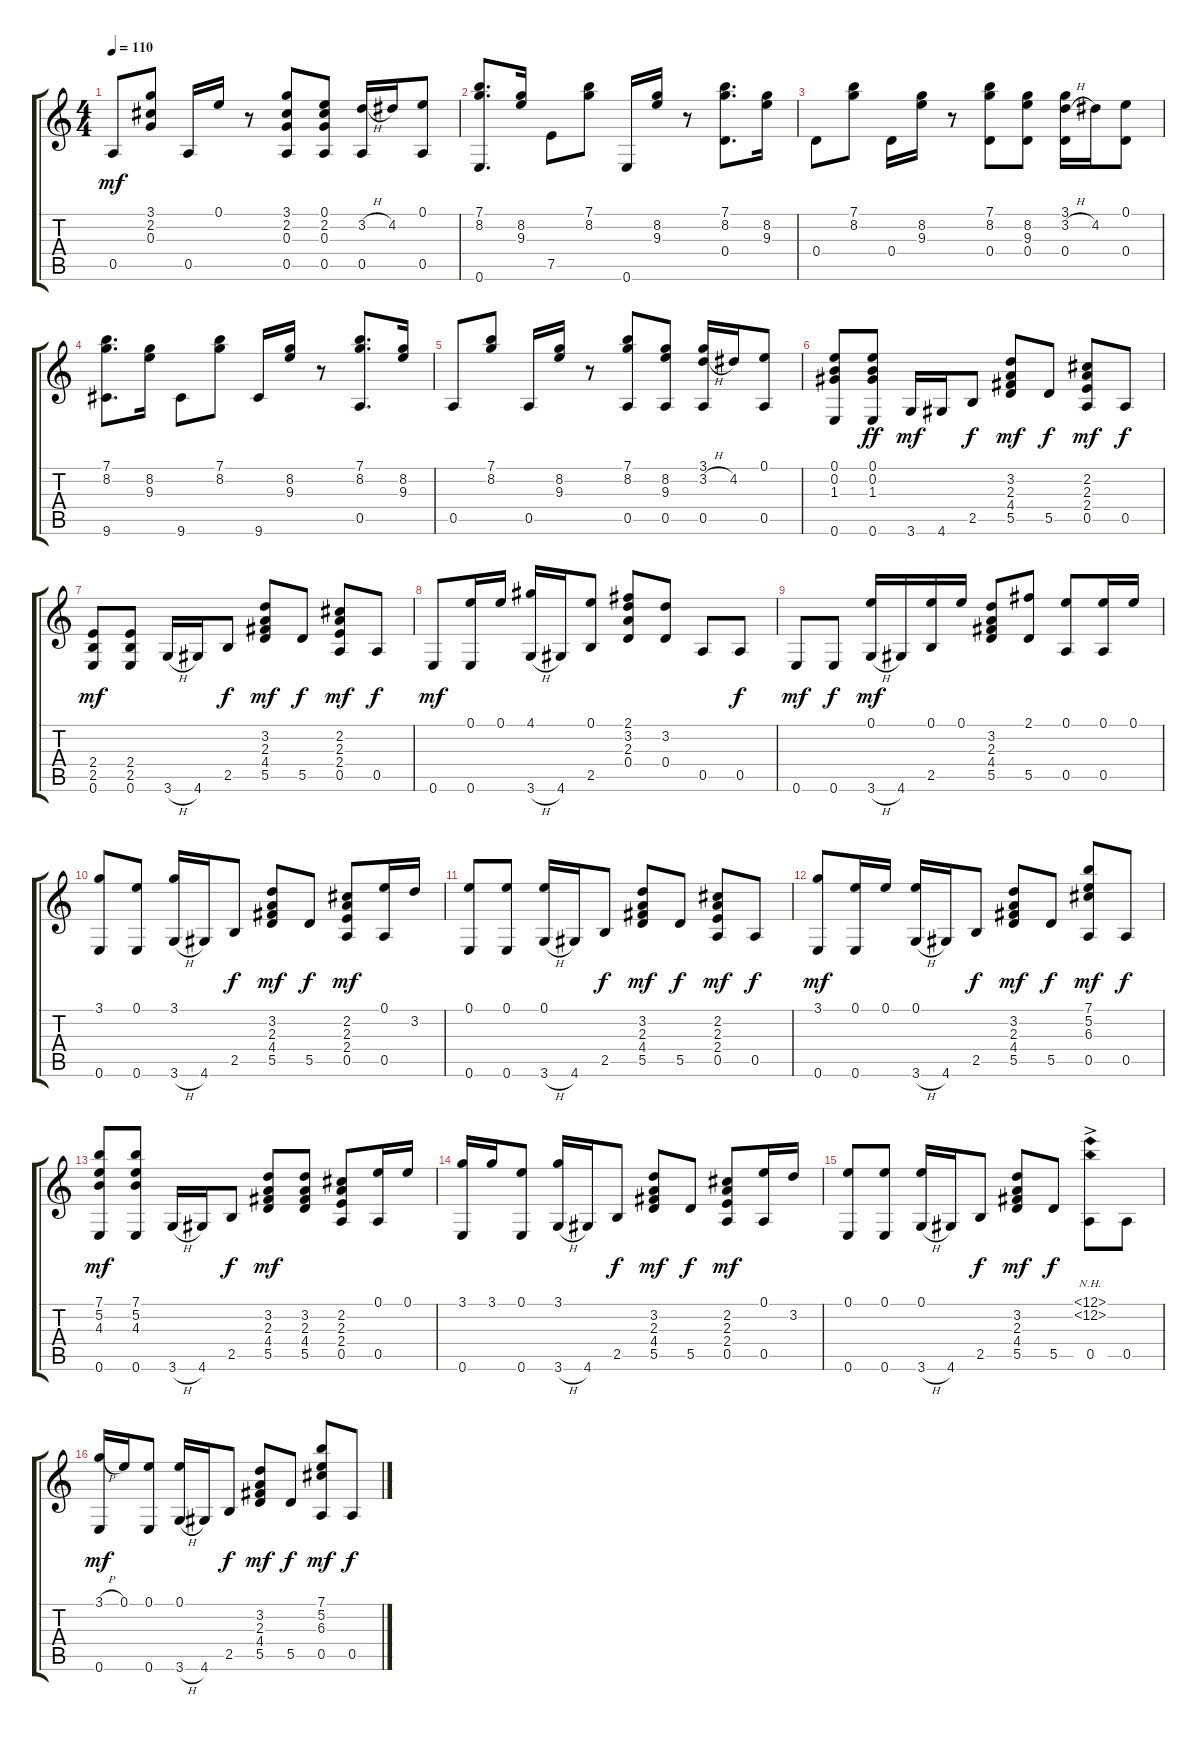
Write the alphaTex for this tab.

\track "" {instrument acousticguitarnylon}
\staff {score tabs}
\tuning (E4 B3 G3 D3 A2 E2) {hide}
\ts (4 4)
\tempo 110
\clef g2
\ks c
0.5.8{dy mf} (3.1 2.2 0.3).8 0.5.16 0.1.16 r.8 (3.1 2.2 0.3 0.5).8 (0.1 2.2 0.3 0.5).8 (3.2{h} 0.5).16 4.2.16 (0.1 0.5).8 |
(7.1 8.2 0.6).8{d} (8.2 9.3).16 7.5.8 (7.1 8.2).8 0.6.16 (8.2 9.3).16 r.8 (7.1 8.2 0.4).8{d} (8.2 9.3).16 |
0.4.8 (7.1 8.2).8 0.4.16 (8.2 9.3).16 r.8 (7.1 8.2 0.4).8 (8.2 9.3 0.4).8 (3.1 3.2{h} 0.4).16 4.2.16 (0.1 0.4).8 |
(7.1 8.2 9.6).8{d} (8.2 9.3).16 9.6.8 (7.1 8.2).8 9.6.16 (8.2 9.3).16 r.8 (7.1 8.2 0.5).8{d} (8.2 9.3).16 |
0.5.8 (7.1 8.2).8 0.5.16 (8.2 9.3).16 r.8 (7.1 8.2 0.5).8 (8.2 9.3 0.5).8 (3.1 3.2{h} 0.5).16 4.2.16 (0.1 0.5).8 |
(0.1 0.2 1.3 0.6).8 (0.1 0.2 1.3 0.6).8{dy ff} 3.6.16{dy mf} 4.6.16 2.5.8{dy f} (3.2 2.3 4.4 5.5).8{dy mf} 5.5.8{dy f} (2.2 2.3 2.4 0.5).8{dy mf} 0.5.8{dy f} |
(2.4 2.5 0.6).8{dy mf} (2.4 2.5 0.6).8 3.6{h}.16 4.6.16 2.5.8{dy f} (3.2 2.3 4.4 5.5).8{dy mf} 5.5.8{dy f} (2.2 2.3 2.4 0.5).8{dy mf} 0.5.8{dy f} |
0.6.8{dy mf} (0.1 0.6).16 0.1.16 (4.1 3.6{h}).16 4.6.16 (0.1 2.5).8 (2.1 3.2 2.3 0.4).8 (3.2 0.4).8 0.5.8 0.5.8{dy f} |
0.6.8{dy mf} 0.6.8{dy f} (0.1 3.6{h}).16{dy mf} 4.6.16 (0.1 2.5).16 0.1.16 (3.2 2.3 4.4 5.5).8 (2.1 5.5).8 (0.1 0.5).8 (0.1 0.5).16 0.1.16 |
(3.1 0.6).8 (0.1 0.6).8 (3.1 3.6{h}).16 4.6.16 2.5.8{dy f} (3.2 2.3 4.4 5.5).8{dy mf} 5.5.8{dy f} (2.2 2.3 2.4 0.5).8{dy mf} (0.1 0.5).16 3.2.16 |
(0.1 0.6).8 (0.1 0.6).8 (0.1 3.6{h}).16 4.6.16 2.5.8{dy f} (3.2 2.3 4.4 5.5).8{dy mf} 5.5.8{dy f} (2.2 2.3 2.4 0.5).8{dy mf} 0.5.8{dy f} |
(3.1 0.6).8{dy mf} (0.1 0.6).16 0.1.16 (0.1 3.6{h}).16 4.6.16 2.5.8{dy f} (3.2 2.3 4.4 5.5).8{dy mf} 5.5.8{dy f} (7.1 5.2 6.3 0.5).8{dy mf} 0.5.8{dy f} |
(7.1 5.2 4.3 0.6).8{dy mf} (7.1 5.2 4.3 0.6).8 3.6{h}.16 4.6.16 2.5.8{dy f} (3.2 2.3 4.4 5.5).8{dy mf} (3.2 2.3 4.4 5.5).8 (2.2 2.3 2.4 0.5).8 (0.1 0.5).16 0.1.16 |
(3.1 0.6).16 3.1.16 (0.1 0.6).8 (3.1 3.6{h}).16 4.6.16 2.5.8{dy f} (3.2 2.3 4.4 5.5).8{dy mf} 5.5.8{dy f} (2.2 2.3 2.4 0.5).8{dy mf} (0.1 0.5).16 3.2.16 |
(0.1 0.6).8 (0.1 0.6).8 (0.1 3.6{h}).16 4.6.16 2.5.8{dy f} (3.2 2.3 4.4 5.5).8{dy mf} 5.5.8{dy f} (12.1{nh ac} 12.2{nh ac} 0.5{ac}).8 0.5.8 |
(3.1{h} 0.6).16{dy mf} 0.1.16 (0.1 0.6).8 (0.1 3.6{h}).16 4.6.16 2.5.8{dy f} (3.2 2.3 4.4 5.5).8{dy mf} 5.5.8{dy f} (7.1 5.2 6.3 0.5).8{dy mf} 0.5.8{dy f}
